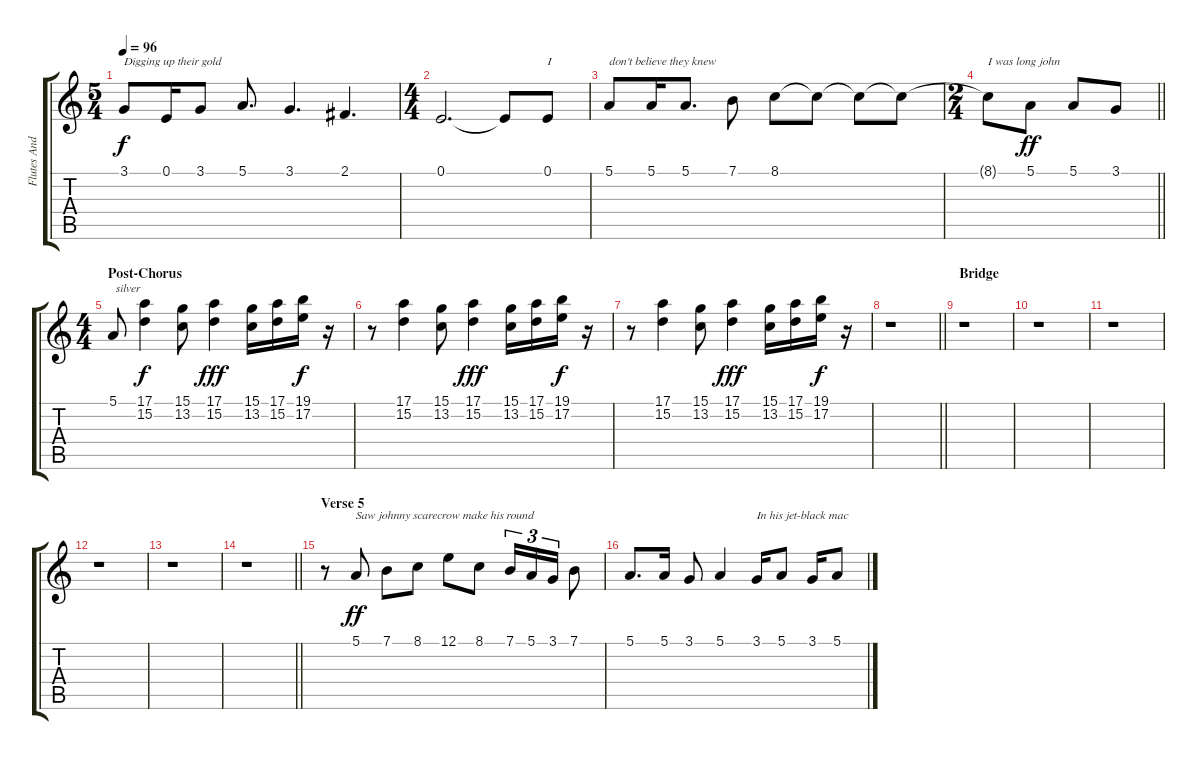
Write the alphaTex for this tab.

\track ("Flutes And Vocals" "Flutes And") {instrument flute}
\staff {score tabs}
\tuning (E4 B3 G3 D3 A2 E2) {hide}
\ts (5 4)
\tempo 96
\clef g2
\ks c
3.1.8{txt "Digging up their gold" dy f} 0.1.16 3.1.8 5.1.8{d} 3.1.4{d} 2.1.4{d} |
\ts (4 4)
0.1.2{d} 0.1{t}.8 0.1.8{txt "I"} |
5.1.8{txt "don't believe they knew"} 5.1.16 5.1.8{d} 7.1.8 8.1.8 8.1{t}.8 8.1{t}.8 8.1{t}.8 |
\ts (2 4)
\barLineRight lightlight
8.1{t}.8{txt "I was long john"} 5.1.8{dy ff} 5.1.8 3.1.8 |
\ts (4 4)
\section ("" "Post-Chorus")
5.1.8{txt " silver"} (17.1 15.2).4{dy f} (15.1 13.2).8 (17.1 15.2).4{dy fff} (15.1 13.2).16 (17.1 15.2).16 (19.1 17.2).16{dy f} r.16 |
r.8 (17.1 15.2).4 (15.1 13.2).8 (17.1 15.2).4{dy fff} (15.1 13.2).16 (17.1 15.2).16 (19.1 17.2).16{dy f} r.16 |
r.8 (17.1 15.2).4 (15.1 13.2).8 (17.1 15.2).4{dy fff} (15.1 13.2).16 (17.1 15.2).16 (19.1 17.2).16{dy f} r.16 |
\barLineRight lightlight
r.1 |
\section ("" "Bridge")
r.1 |
r.1 |
r.1 |
r.1 |
r.1 |
\barLineRight lightlight
r.1 |
\section ("" "Verse 5")
r.8 5.1.8{txt "Saw johnny scarecrow make his round" dy ff} 7.1.8 8.1.8 12.1.8 8.1.8 7.1.16{tu (3 2)} 5.1.16{tu (3 2)} 3.1.16{tu (3 2)} 7.1.8 |
5.1.8{d} 5.1.16 3.1.8 5.1.4 3.1.16{txt "In his jet-black mac"} 5.1.8 3.1.16 5.1.8
